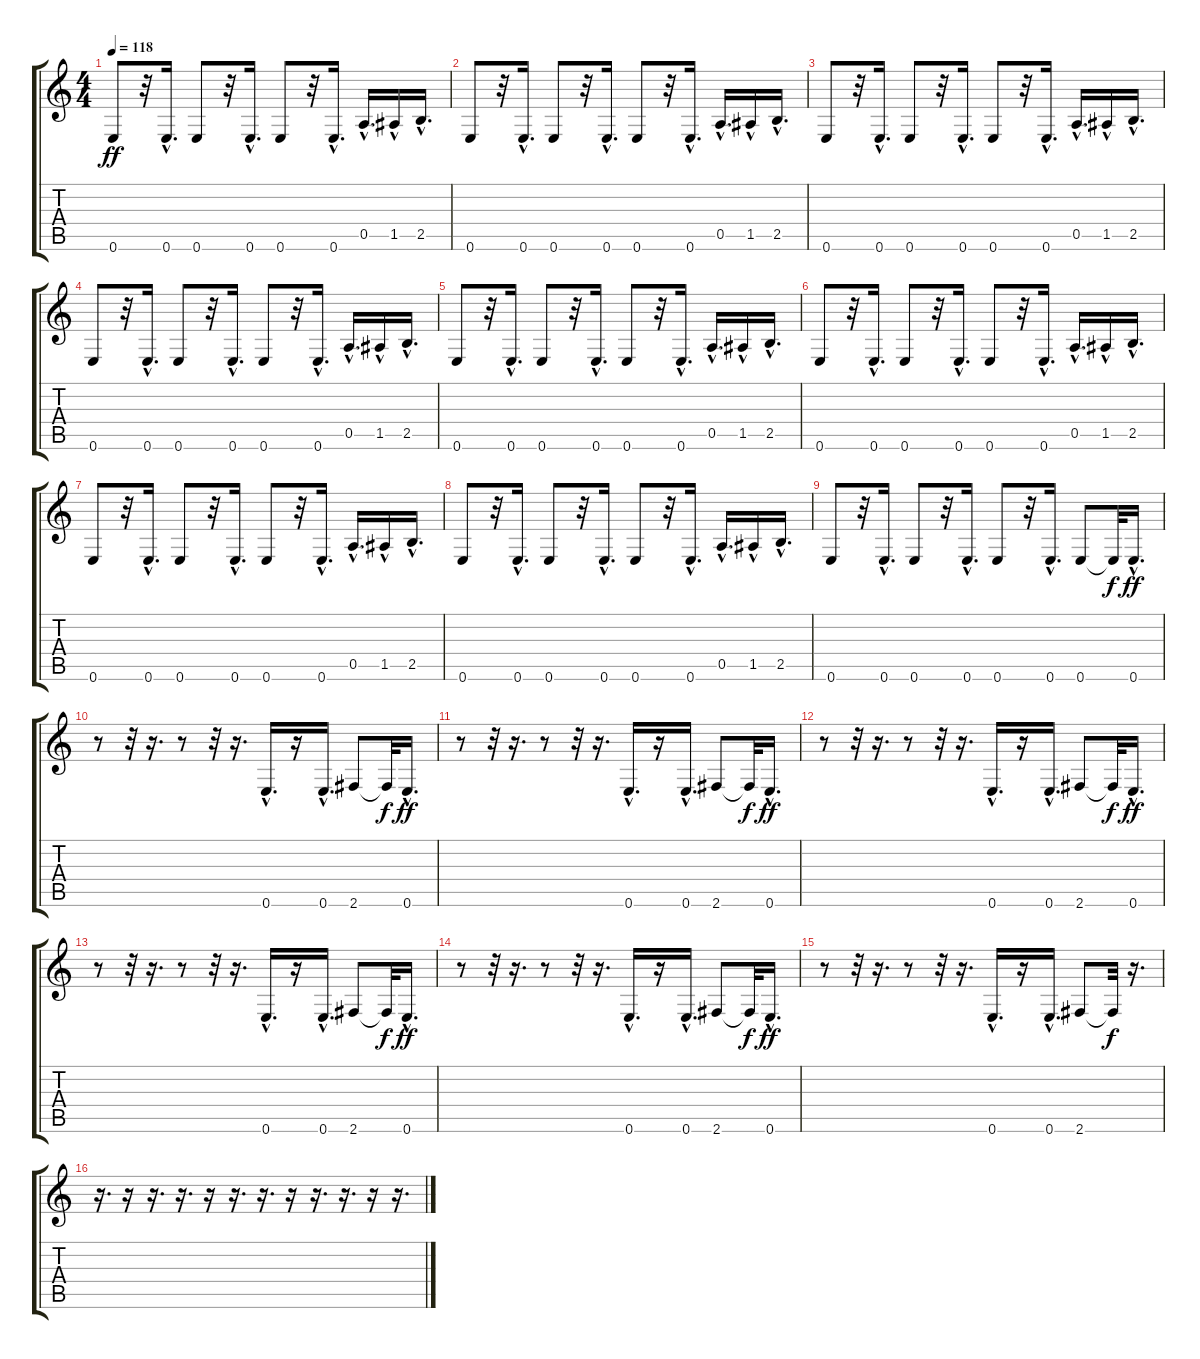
\track "" {instrument acousticbass}
\staff {score tabs}
\tuning (E4 B3 G3 D3 A2 E2) {hide}
\ts (4 4)
\tempo 118
\clef g2
\ks c
0.6.8{dy ff} r.32 0.6{hac}.16{d} 0.6.8 r.32 0.6{hac}.16{d} 0.6.8 r.32 0.6{hac}.16{d} 0.5{hac}.16{d} 1.5{hac}.16 2.5{hac}.16{d} |
0.6.8 r.32 0.6{hac}.16{d} 0.6.8 r.32 0.6{hac}.16{d} 0.6.8 r.32 0.6{hac}.16{d} 0.5{hac}.16{d} 1.5{hac}.16 2.5{hac}.16{d} |
0.6.8 r.32 0.6{hac}.16{d} 0.6.8 r.32 0.6{hac}.16{d} 0.6.8 r.32 0.6{hac}.16{d} 0.5{hac}.16{d} 1.5{hac}.16 2.5{hac}.16{d} |
0.6.8 r.32 0.6{hac}.16{d} 0.6.8 r.32 0.6{hac}.16{d} 0.6.8 r.32 0.6{hac}.16{d} 0.5{hac}.16{d} 1.5{hac}.16 2.5{hac}.16{d} |
0.6.8 r.32 0.6{hac}.16{d} 0.6.8 r.32 0.6{hac}.16{d} 0.6.8 r.32 0.6{hac}.16{d} 0.5{hac}.16{d} 1.5{hac}.16 2.5{hac}.16{d} |
0.6.8 r.32 0.6{hac}.16{d} 0.6.8 r.32 0.6{hac}.16{d} 0.6.8 r.32 0.6{hac}.16{d} 0.5{hac}.16{d} 1.5{hac}.16 2.5{hac}.16{d} |
0.6.8 r.32 0.6{hac}.16{d} 0.6.8 r.32 0.6{hac}.16{d} 0.6.8 r.32 0.6{hac}.16{d} 0.5{hac}.16{d} 1.5{hac}.16 2.5{hac}.16{d} |
0.6.8 r.32 0.6{hac}.16{d} 0.6.8 r.32 0.6{hac}.16{d} 0.6.8 r.32 0.6{hac}.16{d} 0.5{hac}.16{d} 1.5{hac}.16 2.5{hac}.16{d} |
0.6.8 r.32 0.6{hac}.16{d} 0.6.8 r.32 0.6{hac}.16{d} 0.6.8 r.32 0.6{hac}.16{d} 0.6.8 0.6{t}.32{dy f} 0.6{hac}.16{d dy ff} |
r.8 r.32 r.16{d} r.8 r.32 r.16{d} 0.6{hac}.16{d} r.16 0.6{hac}.16{d} 2.6.8 2.6{t}.32{dy f} 0.6{hac}.16{d dy ff} |
r.8 r.32 r.16{d} r.8 r.32 r.16{d} 0.6{hac}.16{d} r.16 0.6{hac}.16{d} 2.6.8 2.6{t}.32{dy f} 0.6{hac}.16{d dy ff} |
r.8 r.32 r.16{d} r.8 r.32 r.16{d} 0.6{hac}.16{d} r.16 0.6{hac}.16{d} 2.6.8 2.6{t}.32{dy f} 0.6{hac}.16{d dy ff} |
r.8 r.32 r.16{d} r.8 r.32 r.16{d} 0.6{hac}.16{d} r.16 0.6{hac}.16{d} 2.6.8 2.6{t}.32{dy f} 0.6{hac}.16{d dy ff} |
r.8 r.32 r.16{d} r.8 r.32 r.16{d} 0.6{hac}.16{d} r.16 0.6{hac}.16{d} 2.6.8 2.6{t}.32{dy f} 0.6{hac}.16{d dy ff} |
r.8 r.32 r.16{d} r.8 r.32 r.16{d} 0.6{hac}.16{d} r.16 0.6{hac}.16{d} 2.6.8 2.6{t}.32{dy f} r.16{d} |
r.16{d} r.16 r.16{d} r.16{d} r.16 r.16{d} r.16{d} r.16 r.16{d} r.16{d} r.16 r.16{d}
